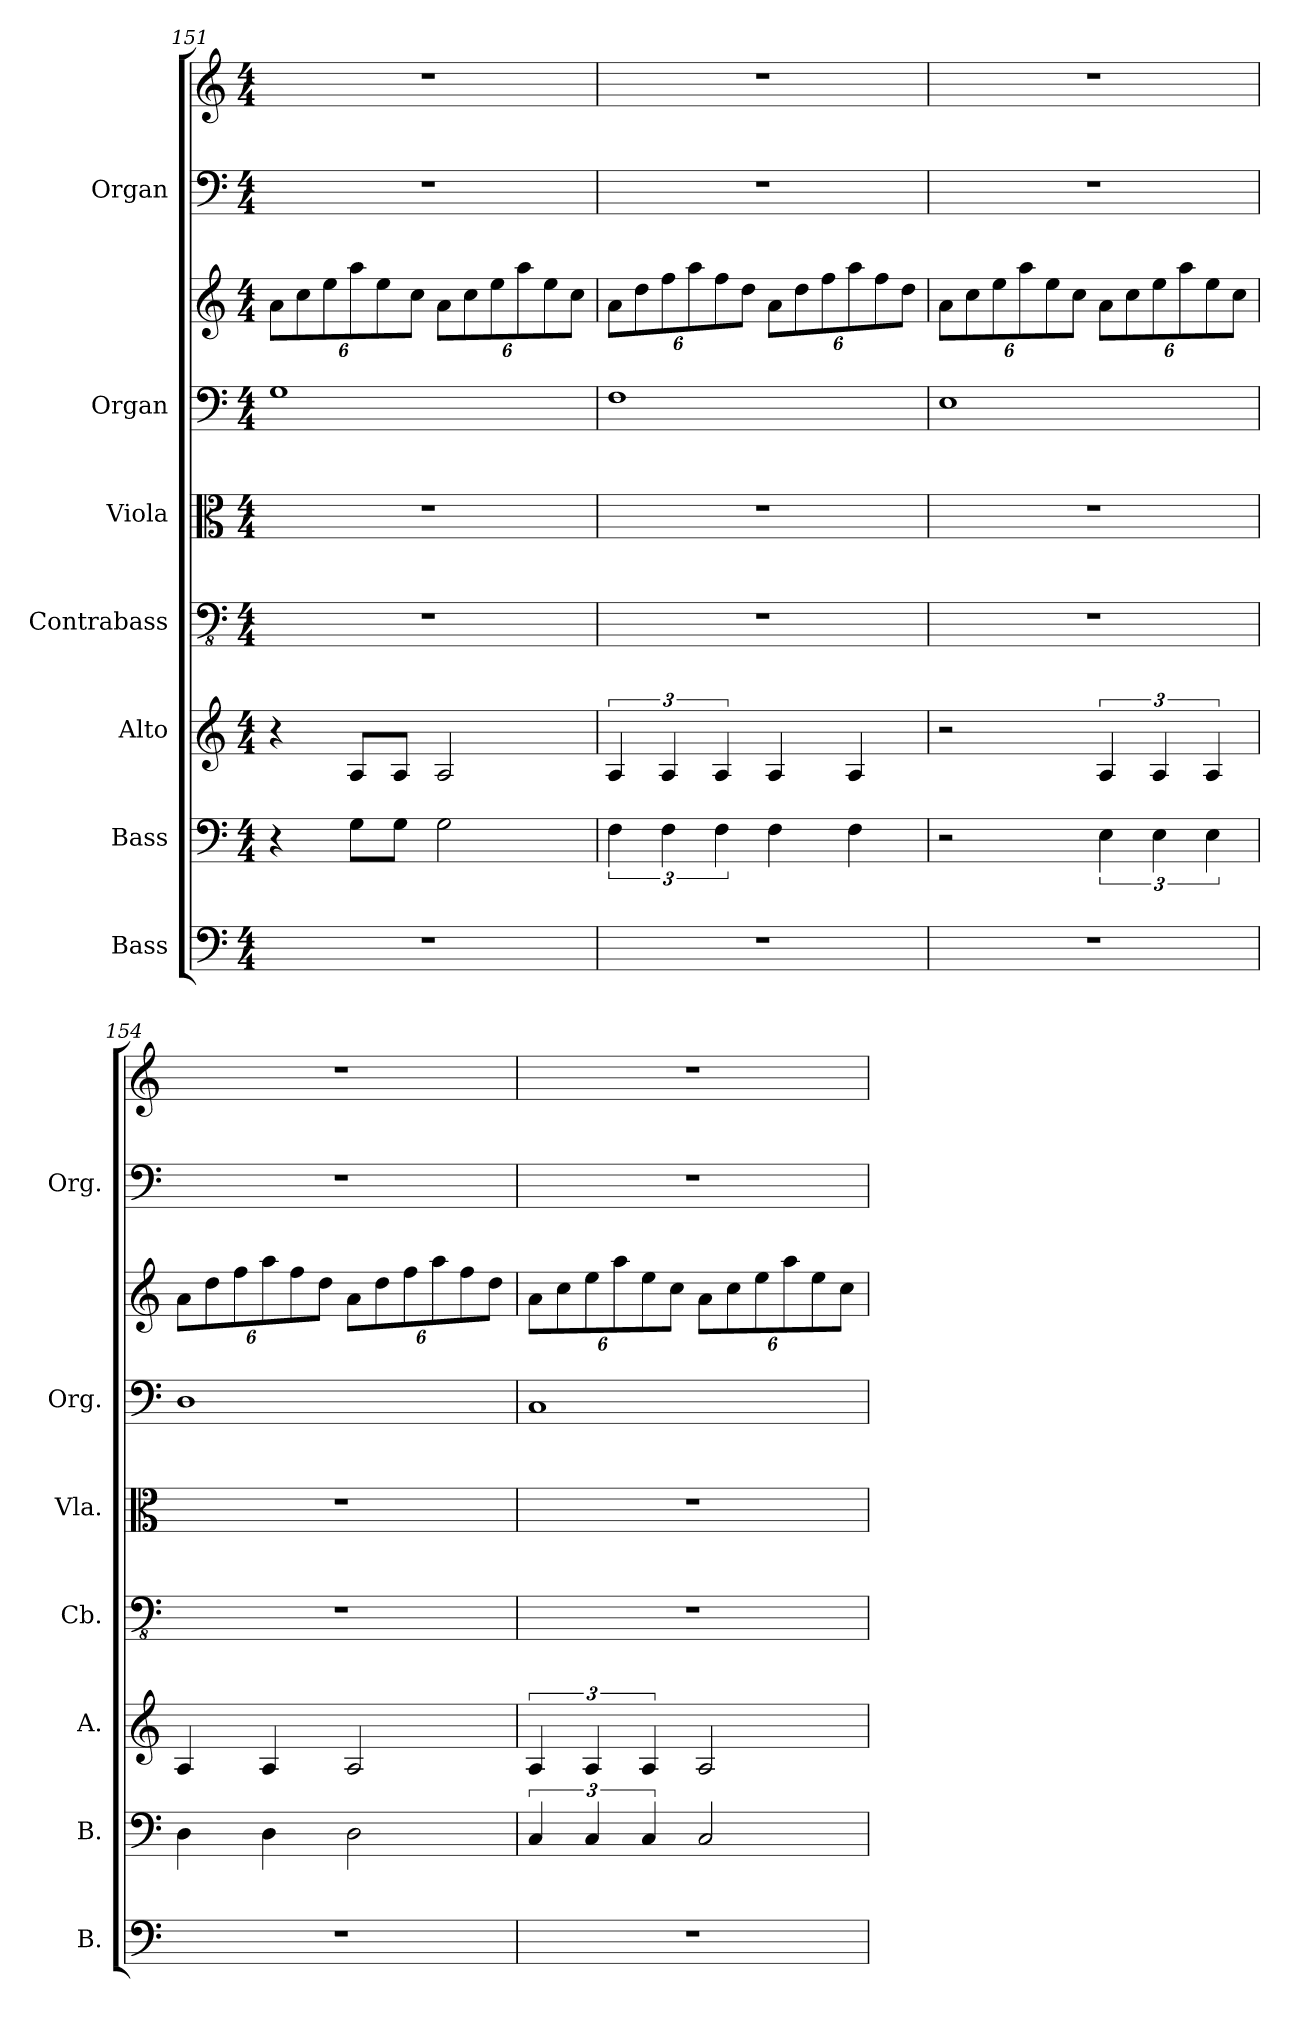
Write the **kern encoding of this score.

**kern	**kern	**kern	**kern	**kern	**kern	**kern	**kern	**kern
*part7	*part6	*part5	*part4	*part3	*part2	*part2	*part1	*part1
*staff9	*staff8	*staff7	*staff6	*staff5	*staff4	*staff3	*staff2	*staff1
*I"Bass	*I"Bass	*I"Alto	*I"Contrabass	*I"Viola	*I"Organ	*	*I"Organ	*
*I'B.	*I'B.	*I'A.	*I'Cb.	*I'Vla.	*I'Org.	*	*I'Org.	*
*clefF4	*clefF4	*clefG2	*clefFv4	*clefC3	*clefF4	*clefG2	*clefF4	*clefG2
*	*	*	*ITrd7c12	*	*	*	*	*
*k[]	*k[]	*k[]	*k[]	*k[]	*k[]	*k[]	*k[]	*k[]
*M4/4	*M4/4	*M4/4	*M4/4	*M4/4	*M4/4	*M4/4	*M4/4	*M4/4
*	*	*	*	*	*	*Xbrackettup	*	*
=151	=151	=151	=151	=151	=151	=151	=151	=151
1r	4r	4r	1r	1r	1G	12a\L	1r	1r
.	.	.	.	.	.	12cc\	.	.
.	.	.	.	.	.	12ee\	.	.
.	8G\L	8A/L	.	.	.	12aa\	.	.
.	.	.	.	.	.	12ee\	.	.
.	8G\J	8A/J	.	.	.	.	.	.
.	.	.	.	.	.	12cc\J	.	.
.	2G\	2A/	.	.	.	12a\L	.	.
.	.	.	.	.	.	12cc\	.	.
.	.	.	.	.	.	12ee\	.	.
.	.	.	.	.	.	12aa\	.	.
.	.	.	.	.	.	12ee\	.	.
.	.	.	.	.	.	12cc\J	.	.
=152	=152	=152	=152	=152	=152	=152	=152	=152
1r	6F\	6A/	1r	1r	1F	12a\L	1r	1r
.	.	.	.	.	.	12dd\	.	.
.	6F\	6A/	.	.	.	12ff\	.	.
.	.	.	.	.	.	12aa\	.	.
.	6F\	6A/	.	.	.	12ff\	.	.
.	.	.	.	.	.	12dd\J	.	.
.	4F\	4A/	.	.	.	12a\L	.	.
.	.	.	.	.	.	12dd\	.	.
.	.	.	.	.	.	12ff\	.	.
.	4F\	4A/	.	.	.	12aa\	.	.
.	.	.	.	.	.	12ff\	.	.
.	.	.	.	.	.	12dd\J	.	.
!!LO:PB:g=z
=153	=153	=153	=153	=153	=153	=153	=153	=153
1r	2r	2r	1r	1r	1E	12a\L	1r	1r
.	.	.	.	.	.	12cc\	.	.
.	.	.	.	.	.	12ee\	.	.
.	.	.	.	.	.	12aa\	.	.
.	.	.	.	.	.	12ee\	.	.
.	.	.	.	.	.	12cc\J	.	.
.	6E\	6A/	.	.	.	12a\L	.	.
.	.	.	.	.	.	12cc\	.	.
.	6E\	6A/	.	.	.	12ee\	.	.
.	.	.	.	.	.	12aa\	.	.
.	6E\	6A/	.	.	.	12ee\	.	.
.	.	.	.	.	.	12cc\J	.	.
=154	=154	=154	=154	=154	=154	=154	=154	=154
1r	4D\	4A/	1r	1r	1D	12a\L	1r	1r
.	.	.	.	.	.	12dd\	.	.
.	.	.	.	.	.	12ff\	.	.
.	4D\	4A/	.	.	.	12aa\	.	.
.	.	.	.	.	.	12ff\	.	.
.	.	.	.	.	.	12dd\J	.	.
.	2D\	2A/	.	.	.	12a\L	.	.
.	.	.	.	.	.	12dd\	.	.
.	.	.	.	.	.	12ff\	.	.
.	.	.	.	.	.	12aa\	.	.
.	.	.	.	.	.	12ff\	.	.
.	.	.	.	.	.	12dd\J	.	.
=155	=155	=155	=155	=155	=155	=155	=155	=155
1r	6C/	6A/	1r	1r	1C	12a\L	1r	1r
.	.	.	.	.	.	12cc\	.	.
.	6C/	6A/	.	.	.	12ee\	.	.
.	.	.	.	.	.	12aa\	.	.
.	6C/	6A/	.	.	.	12ee\	.	.
.	.	.	.	.	.	12cc\J	.	.
.	2C/	2A/	.	.	.	12a\L	.	.
.	.	.	.	.	.	12cc\	.	.
.	.	.	.	.	.	12ee\	.	.
.	.	.	.	.	.	12aa\	.	.
.	.	.	.	.	.	12ee\	.	.
.	.	.	.	.	.	12cc\J	.	.
=	=	=	=	=	=	=	=	=
*-	*-	*-	*-	*-	*-	*-	*-	*-
